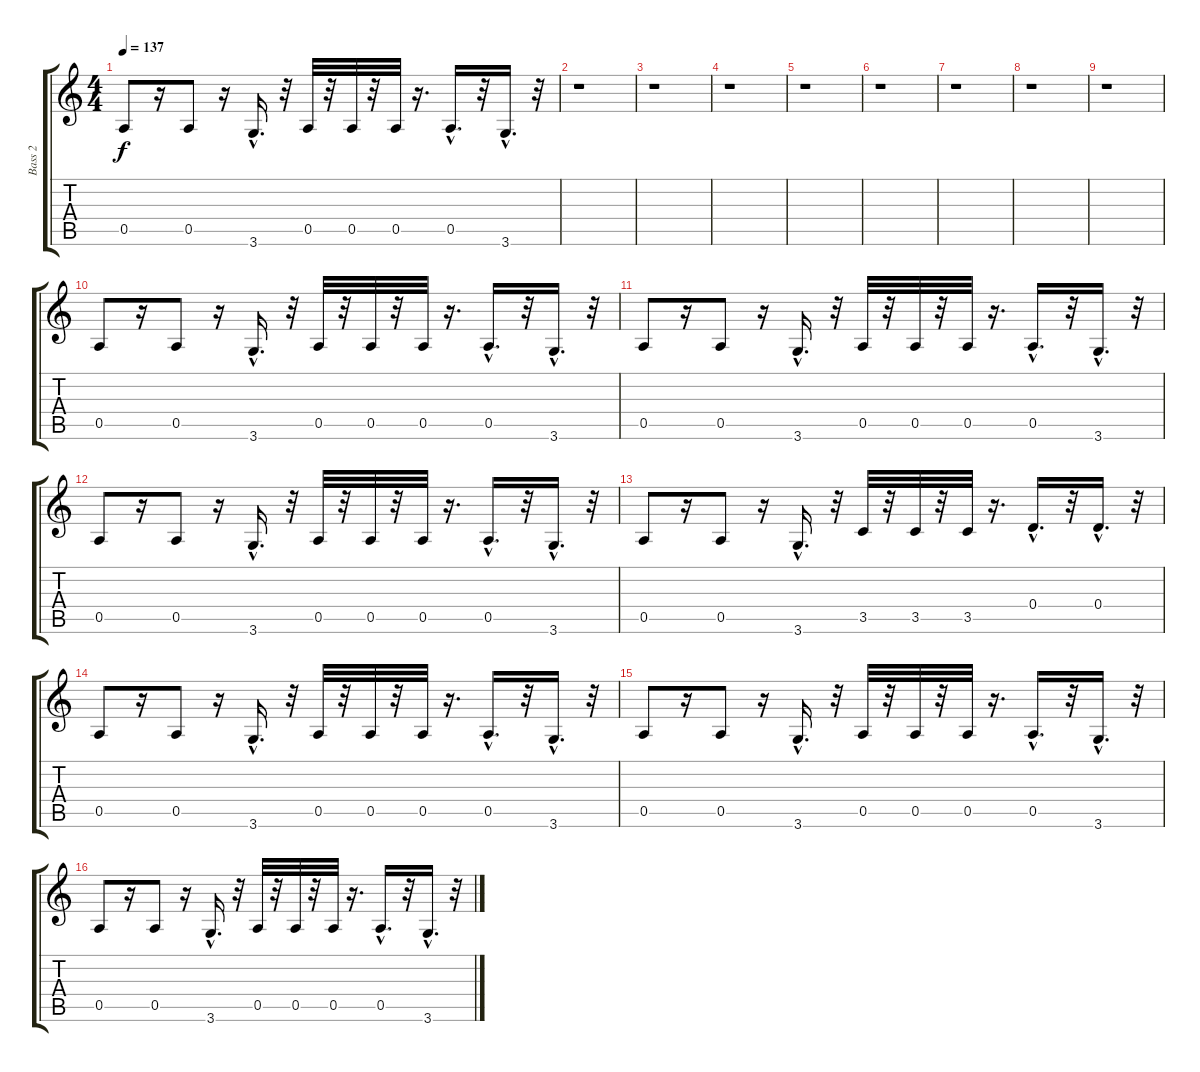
\track ("Bass 2" "Bass 2") {instrument fretlessbass}
\staff {score tabs}
\tuning (E4 B3 G3 D3 A2 E2) {hide}
\ts (4 4)
\tempo 137
\clef g2
\ks c
0.5.8{dy f} r.16 0.5.8 r.16 3.6{hac}.16{d} r.32 0.5.32 r.32 0.5.32 r.32 0.5.32 r.16{d} 0.5{hac}.16{d} r.32 3.6{hac}.16{d} r.32 |
r.1 |
r.1 |
r.1 |
r.1 |
r.1 |
r.1 |
r.1 |
r.1 |
0.5.8 r.16 0.5.8 r.16 3.6{hac}.16{d} r.32 0.5.32 r.32 0.5.32 r.32 0.5.32 r.16{d} 0.5{hac}.16{d} r.32 3.6{hac}.16{d} r.32 |
0.5.8 r.16 0.5.8 r.16 3.6{hac}.16{d} r.32 0.5.32 r.32 0.5.32 r.32 0.5.32 r.16{d} 0.5{hac}.16{d} r.32 3.6{hac}.16{d} r.32 |
0.5.8 r.16 0.5.8 r.16 3.6{hac}.16{d} r.32 0.5.32 r.32 0.5.32 r.32 0.5.32 r.16{d} 0.5{hac}.16{d} r.32 3.6{hac}.16{d} r.32 |
0.5.8 r.16 0.5.8 r.16 3.6{hac}.16{d} r.32 3.5.32 r.32 3.5.32 r.32 3.5.32 r.16{d} 0.4{hac}.16{d} r.32 0.4{hac}.16{d} r.32 |
0.5.8 r.16 0.5.8 r.16 3.6{hac}.16{d} r.32 0.5.32 r.32 0.5.32 r.32 0.5.32 r.16{d} 0.5{hac}.16{d} r.32 3.6{hac}.16{d} r.32 |
0.5.8 r.16 0.5.8 r.16 3.6{hac}.16{d} r.32 0.5.32 r.32 0.5.32 r.32 0.5.32 r.16{d} 0.5{hac}.16{d} r.32 3.6{hac}.16{d} r.32 |
0.5.8 r.16 0.5.8 r.16 3.6{hac}.16{d} r.32 0.5.32 r.32 0.5.32 r.32 0.5.32 r.16{d} 0.5{hac}.16{d} r.32 3.6{hac}.16{d} r.32
